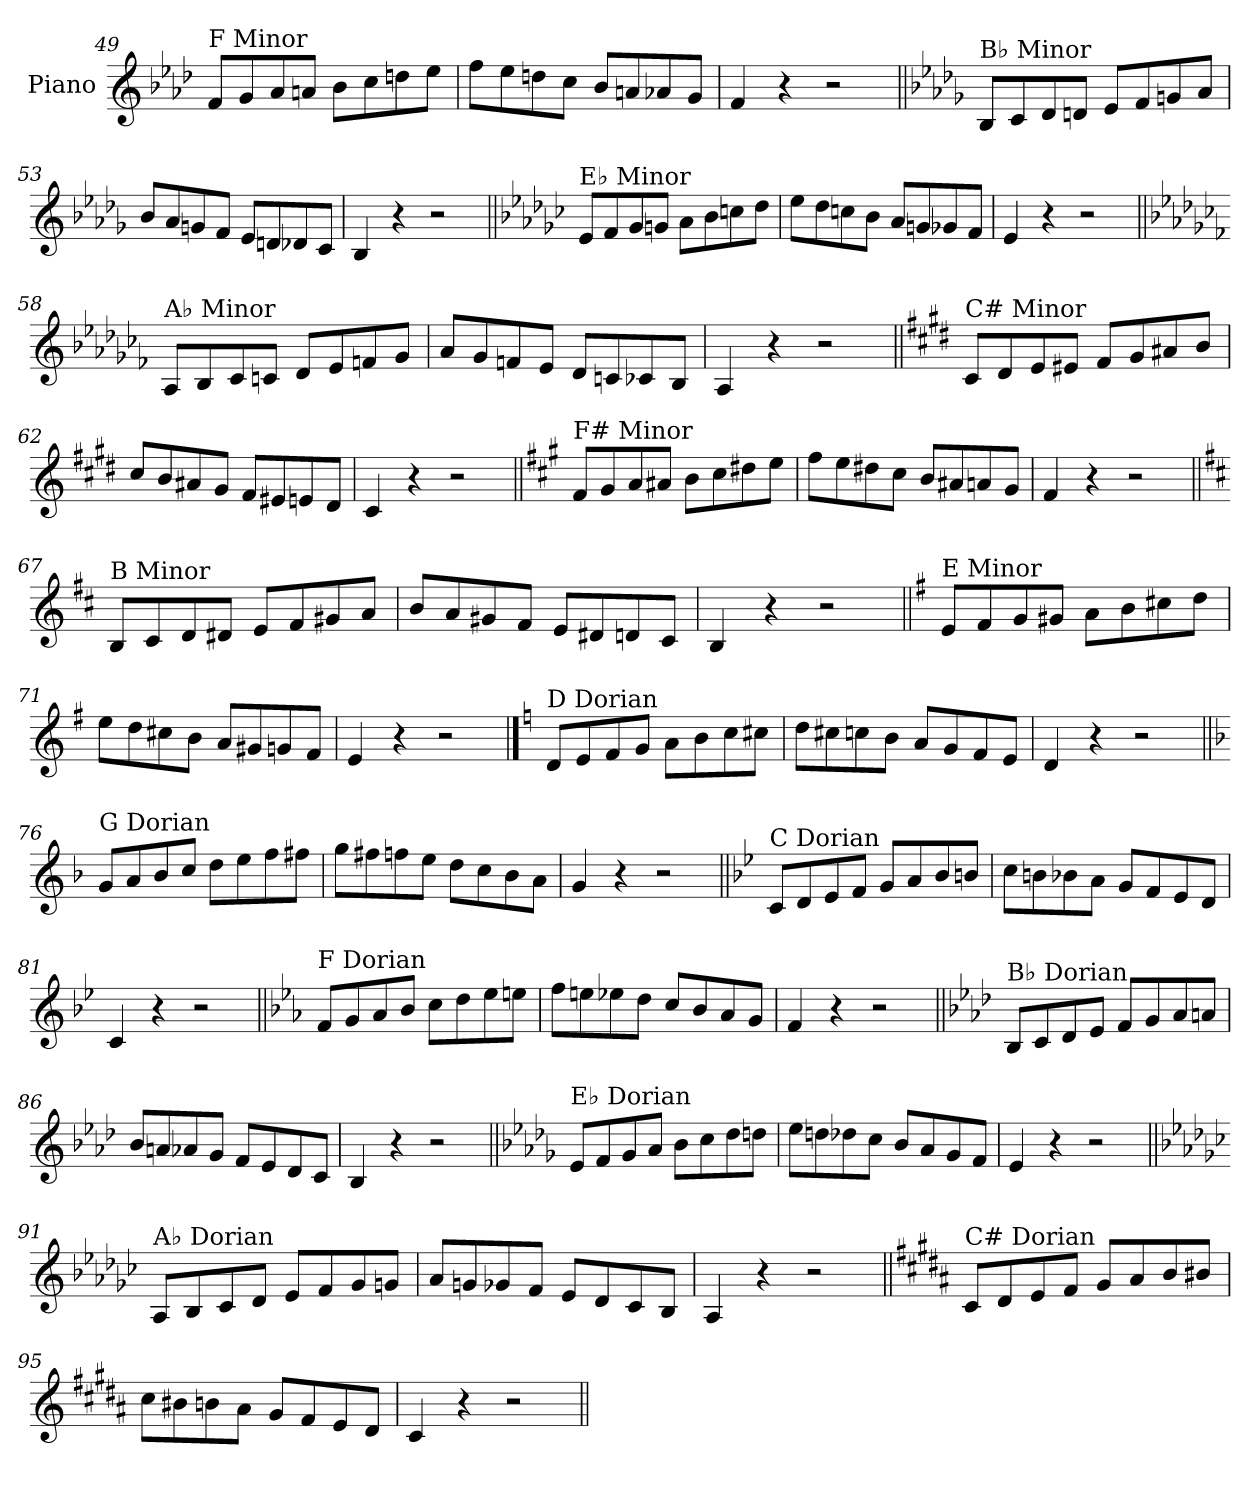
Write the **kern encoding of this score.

**kern
*part1
*staff1
*I"Piano
*I'Pno.
!!LO:LB:g=z
*clefG2
*k[b-e-a-d-]
=49
!LO:TX:a:t=F Minor
8f/L
8g/
8a-/
8an/J
8b-\L
8cc\
8ddn\
8ee-\J
=50
8ff\L
8ee-\
8ddn\
8cc\J
8b-/L
8an/
8a-X/
8g/J
=51
4f/
4r
2r
=52||
*k[b-e-a-d-g-]
!LO:TX:a:t=B♭ Minor
8B-/L
8c/
8d-/
8dn/J
8e-/L
8f/
8gn/
8a-/J
=53
8b-/L
8a-/
8gn/
8f/J
8e-/L
8dn/
8d-X/
8c/J
=54
4B-/
4r
2r
!!LO:LB:g=z
=55||
*k[b-e-a-d-g-c-]
!LO:TX:a:t=E♭ Minor
8e-/L
8f/
8g-/
8gn/J
8a-\L
8b-\
8ccn\
8dd-\J
=56
8ee-\L
8dd-\
8ccn\
8b-\J
8a-/L
8gn/
8g-X/
8f/J
=57
4e-/
4r
2r
=58||
*k[b-e-a-d-g-c-f-]
!LO:TX:a:t=A♭ Minor
8A-/L
8B-/
8c-/
8cn/J
8d-/L
8e-/
8fn/
8g-/J
=59
8a-/L
8g-/
8fn/
8e-/J
8d-/L
8cn/
8c-X/
8B-/J
=60
4A-/
4r
2r
!!LO:LB:g=z
=61||
*k[f#c#g#d#]
!LO:TX:a:t=C# Minor
8c#/L
8d#/
8e/
8e#X/J
8f#/L
8g#/
8a#X/
8b/J
=62
8cc#/L
8b/
8a#X/
8g#/J
8f#/L
8e#X/
8en/
8d#/J
=63
4c#/
4r
2r
=64||
*k[f#c#g#]
!LO:TX:a:t=F# Minor
8f#/L
8g#/
8a/
8a#X/J
8b\L
8cc#\
8dd#X\
8ee\J
=65
8ff#\L
8ee\
8dd#X\
8cc#\J
8b/L
8a#X/
8an/
8g#/J
=66
4f#/
4r
2r
!!LO:LB:g=z
=67||
*k[f#c#]
!LO:TX:a:t=B Minor
8B/L
8c#/
8d/
8d#X/J
8e/L
8f#/
8g#X/
8a/J
=68
8b/L
8a/
8g#X/
8f#/J
8e/L
8d#X/
8dn/
8c#/J
=69
4B/
4r
2r
=70||
*k[f#]
!LO:TX:a:t=E Minor
8e/L
8f#/
8g/
8g#X/J
8a\L
8b\
8cc#X\
8dd\J
=71
8ee\L
8dd\
8cc#X\
8b\J
8a/L
8g#X/
8gn/
8f#/J
=72
4e/
4r
2r
!!LO:PB:g=z
==73
*k[]
!LO:TX:a:t=D Dorian
8d/L
8e/
8f/
8g/J
8a\L
8b\
8cc\
8cc#X\J
=74
8dd\L
8cc#X\
8ccn\
8b\J
8a/L
8g/
8f/
8e/J
=75
4d/
4r
2r
=76||
*k[b-]
!LO:TX:a:t=G Dorian
8g/L
8a/
8b-/
8cc/J
8dd\L
8ee\
8ff\
8ff#X\J
=77
8gg\L
8ff#X\
8ffn\
8ee\J
8dd\L
8cc\
8b-\
8a\J
=78
4g/
4r
2r
!!LO:LB:g=z
=79||
*k[b-e-]
!LO:TX:a:t=C Dorian
8c/L
8d/
8e-/
8f/J
8g/L
8a/
8b-/
8bn/J
=80
8cc\L
8bn\
8b-X\
8a\J
8g/L
8f/
8e-/
8d/J
=81
4c/
4r
2r
=82||
*k[b-e-a-]
!LO:TX:a:t=F Dorian
8f/L
8g/
8a-/
8b-/J
8cc\L
8dd\
8ee-\
8een\J
=83
8ff\L
8een\
8ee-X\
8dd\J
8cc/L
8b-/
8a-/
8g/J
=84
4f/
4r
2r
!!LO:LB:g=z
=85||
*k[b-e-a-d-]
!LO:TX:a:t=B♭ Dorian
8B-/L
8c/
8d-/
8e-/J
8f/L
8g/
8a-/
8an/J
=86
8b-/L
8an/
8a-X/
8g/J
8f/L
8e-/
8d-/
8c/J
=87
4B-/
4r
2r
=88||
*k[b-e-a-d-g-]
!LO:TX:a:t=E♭ Dorian
8e-/L
8f/
8g-/
8a-/J
8b-\L
8cc\
8dd-\
8ddn\J
=89
8ee-\L
8ddn\
8dd-X\
8cc\J
8b-/L
8a-/
8g-/
8f/J
=90
4e-/
4r
2r
!!LO:LB:g=z
=91||
*k[b-e-a-d-g-c-]
!LO:TX:a:t=A♭ Dorian
8A-/L
8B-/
8c-/
8d-/J
8e-/L
8f/
8g-/
8gn/J
=92
8a-/L
8gn/
8g-X/
8f/J
8e-/L
8d-/
8c-/
8B-/J
=93
4A-/
4r
2r
=94||
*k[f#c#g#d#a#]
!LO:TX:a:t=C# Dorian
8c#/L
8d#/
8e/
8f#/J
8g#/L
8a#/
8b/
8b#X/J
=95
8cc#\L
8b#X\
8bn\
8a#\J
8g#/L
8f#/
8e/
8d#/J
=96
4c#/
4r
2r
=||
*-
